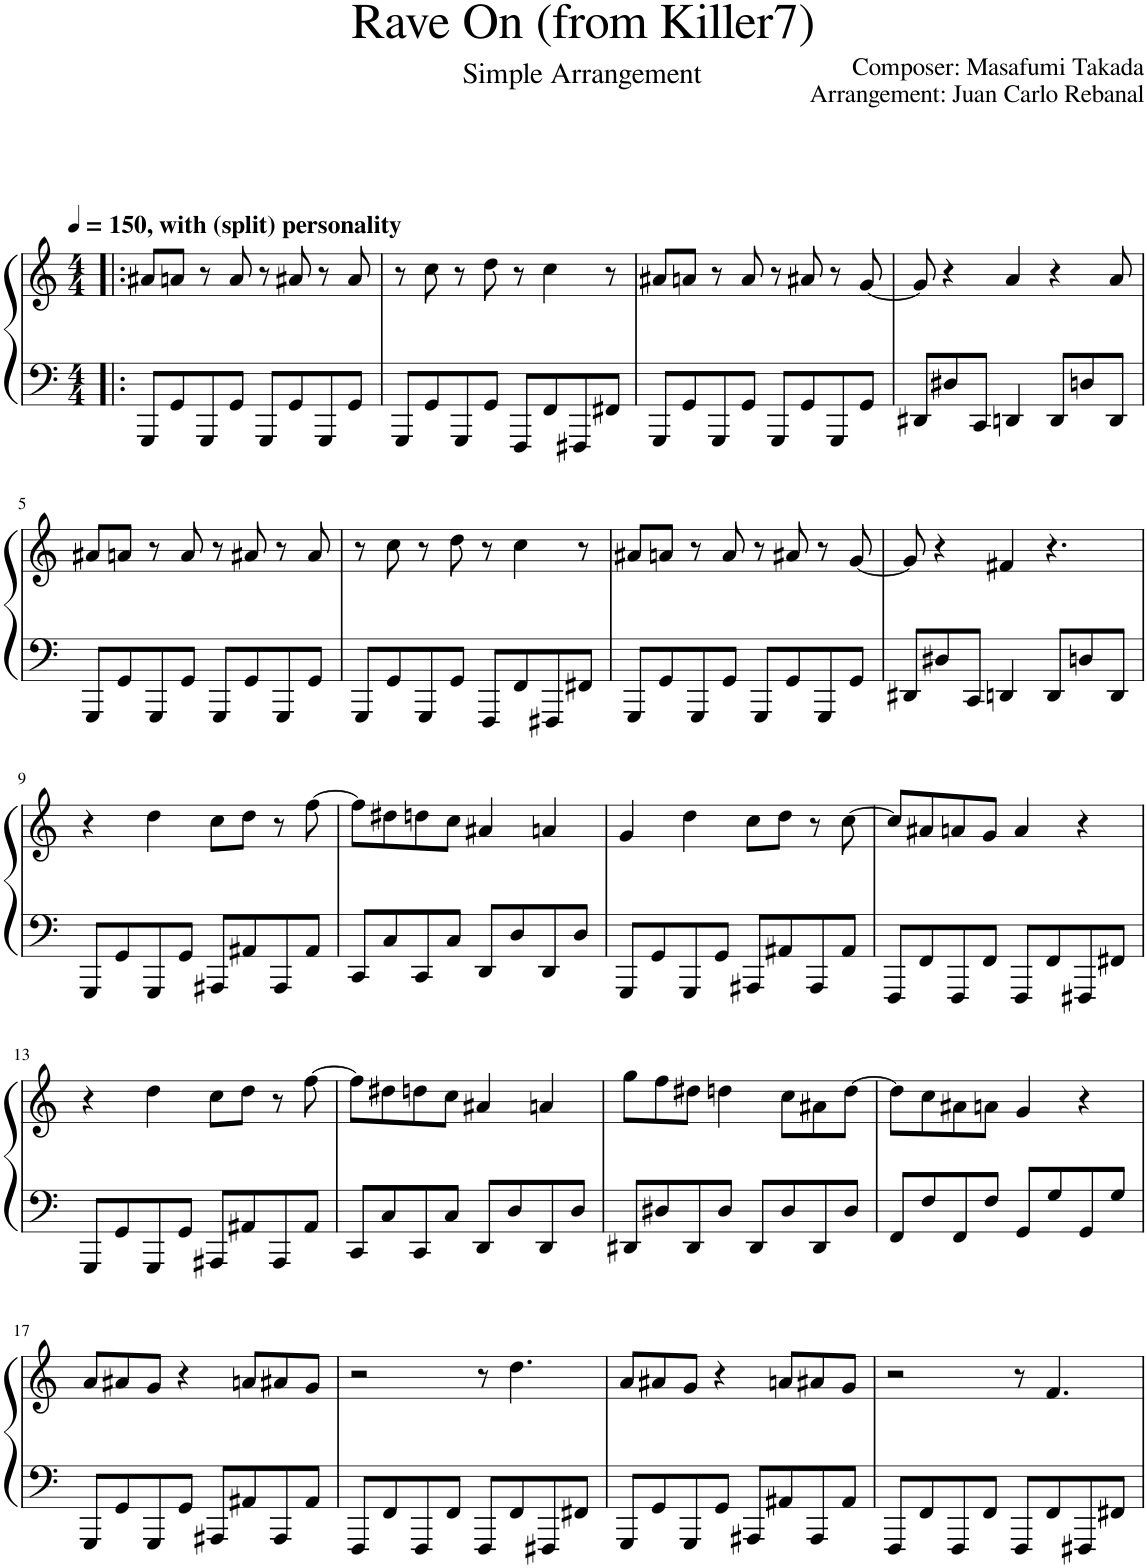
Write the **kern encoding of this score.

**kern	**kern
*part1	*part1
*staff2	*staff1
*I"Piano	*
*I'Pno.	*
*clefF4	*clefG2
*k[]	*k[]
*M4/4	*M4/4
*MM150	*MM150
=1!|:	=1!|:
!	!LO:TX:a:B:t=, with (split) personality
8GGG/L	8a#X/L
8GG/	8an/J
8GGG/	8r
8GG/J	8a/
8GGG/L	8r
8GG/	8a#X/
8GGG/	8r
8GG/J	8a#/
=2	=2
8GGG/L	8r
8GG/	8cc\
8GGG/	8r
8GG/J	8dd\
8FFF/L	8r
8FF/	4cc\
8FFF#X/	.
8FF#X/J	8r
=3	=3
8GGG/L	8a#X/L
8GG/	8an/J
8GGG/	8r
8GG/J	8a/
8GGG/L	8r
8GG/	8a#X/
8GGG/	8r
8GG/J	[8g/
=4	=4
8DD#X/L	8g/]
8D#X/	4r
8CC/J	.
4DDn/	4a/
8DD/L	4r
8Dn/	.
8DD/J	8a/
!!LO:LB:g=z
=5	=5
8GGG/L	8a#X/L
8GG/	8an/J
8GGG/	8r
8GG/J	8a/
8GGG/L	8r
8GG/	8a#X/
8GGG/	8r
8GG/J	8a#/
=6	=6
8GGG/L	8r
8GG/	8cc\
8GGG/	8r
8GG/J	8dd\
8FFF/L	8r
8FF/	4cc\
8FFF#X/	.
8FF#X/J	8r
=7	=7
8GGG/L	8a#X/L
8GG/	8an/J
8GGG/	8r
8GG/J	8a/
8GGG/L	8r
8GG/	8a#X/
8GGG/	8r
8GG/J	[8g/
=8	=8
8DD#X/L	8g/]
8D#X/	4r
8CC/J	.
4DDn/	4f#X/
8DD/L	4.r
8Dn/	.
8DD/J	.
!!LO:LB:g=z
=9	=9
8GGG/L	4r
8GG/	.
8GGG/	4dd\
8GG/J	.
8AAA#X/L	8cc\L
8AA#X/	8dd\J
8AAA#/	8r
8AA#/J	[8ff\
=10	=10
8CC/L	8ff\L]
8C/	8dd#X\
8CC/	8ddn\
8C/J	8cc\J
8DD/L	4a#X/
8D/	.
8DD/	4an/
8D/J	.
=11	=11
8GGG/L	4g/
8GG/	.
8GGG/	4dd\
8GG/J	.
8AAA#X/L	8cc\L
8AA#X/	8dd\J
8AAA#/	8r
8AA#/J	[8cc\
=12	=12
8FFF/L	8cc/L]
8FF/	8a#X/
8FFF/	8an/
8FF/J	8g/J
8FFF/L	4a/
8FF/	.
8FFF#X/	4r
8FF#X/J	.
!!LO:LB:g=z
=13	=13
8GGG/L	4r
8GG/	.
8GGG/	4dd\
8GG/J	.
8AAA#X/L	8cc\L
8AA#X/	8dd\J
8AAA#/	8r
8AA#/J	[8ff\
=14	=14
8CC/L	8ff\L]
8C/	8dd#X\
8CC/	8ddn\
8C/J	8cc\J
8DD/L	4a#X/
8D/	.
8DD/	4an/
8D/J	.
=15	=15
8DD#X/L	8gg\L
8D#X/	8ff\
8DD#/	8dd#X\J
8D#/J	4ddn\
8DD#/L	.
8D#/	8cc\L
8DD#/	8a#X\
8D#/J	[8dd\J
=16	=16
8FF/L	8dd\L]
8F/	8cc\
8FF/	8a#X\
8F/J	8an\J
8GG/L	4g/
8G/	.
8GG/	4r
8G/J	.
!!LO:LB:g=z
=17	=17
8GGG/L	8a/L
8GG/	8a#X/
8GGG/	8g/J
8GG/J	4r
8AAA#X/L	.
8AA#X/	8an/L
8AAA#/	8a#X/
8AA#/J	8g/J
=18	=18
8FFF/L	2r
8FF/	.
8FFF/	.
8FF/J	.
8FFF/L	8r
8FF/	4.dd\
8FFF#X/	.
8FF#X/J	.
=19	=19
8GGG/L	8a/L
8GG/	8a#X/
8GGG/	8g/J
8GG/J	4r
8AAA#X/L	.
8AA#X/	8an/L
8AAA#/	8a#X/
8AA#/J	8g/J
=20	=20
8FFF/L	2r
8FF/	.
8FFF/	.
8FF/J	.
8FFF/L	8r
8FF/	4.f/
8FFF#X/	.
8FF#X/J	.
=	=
*-	*-
